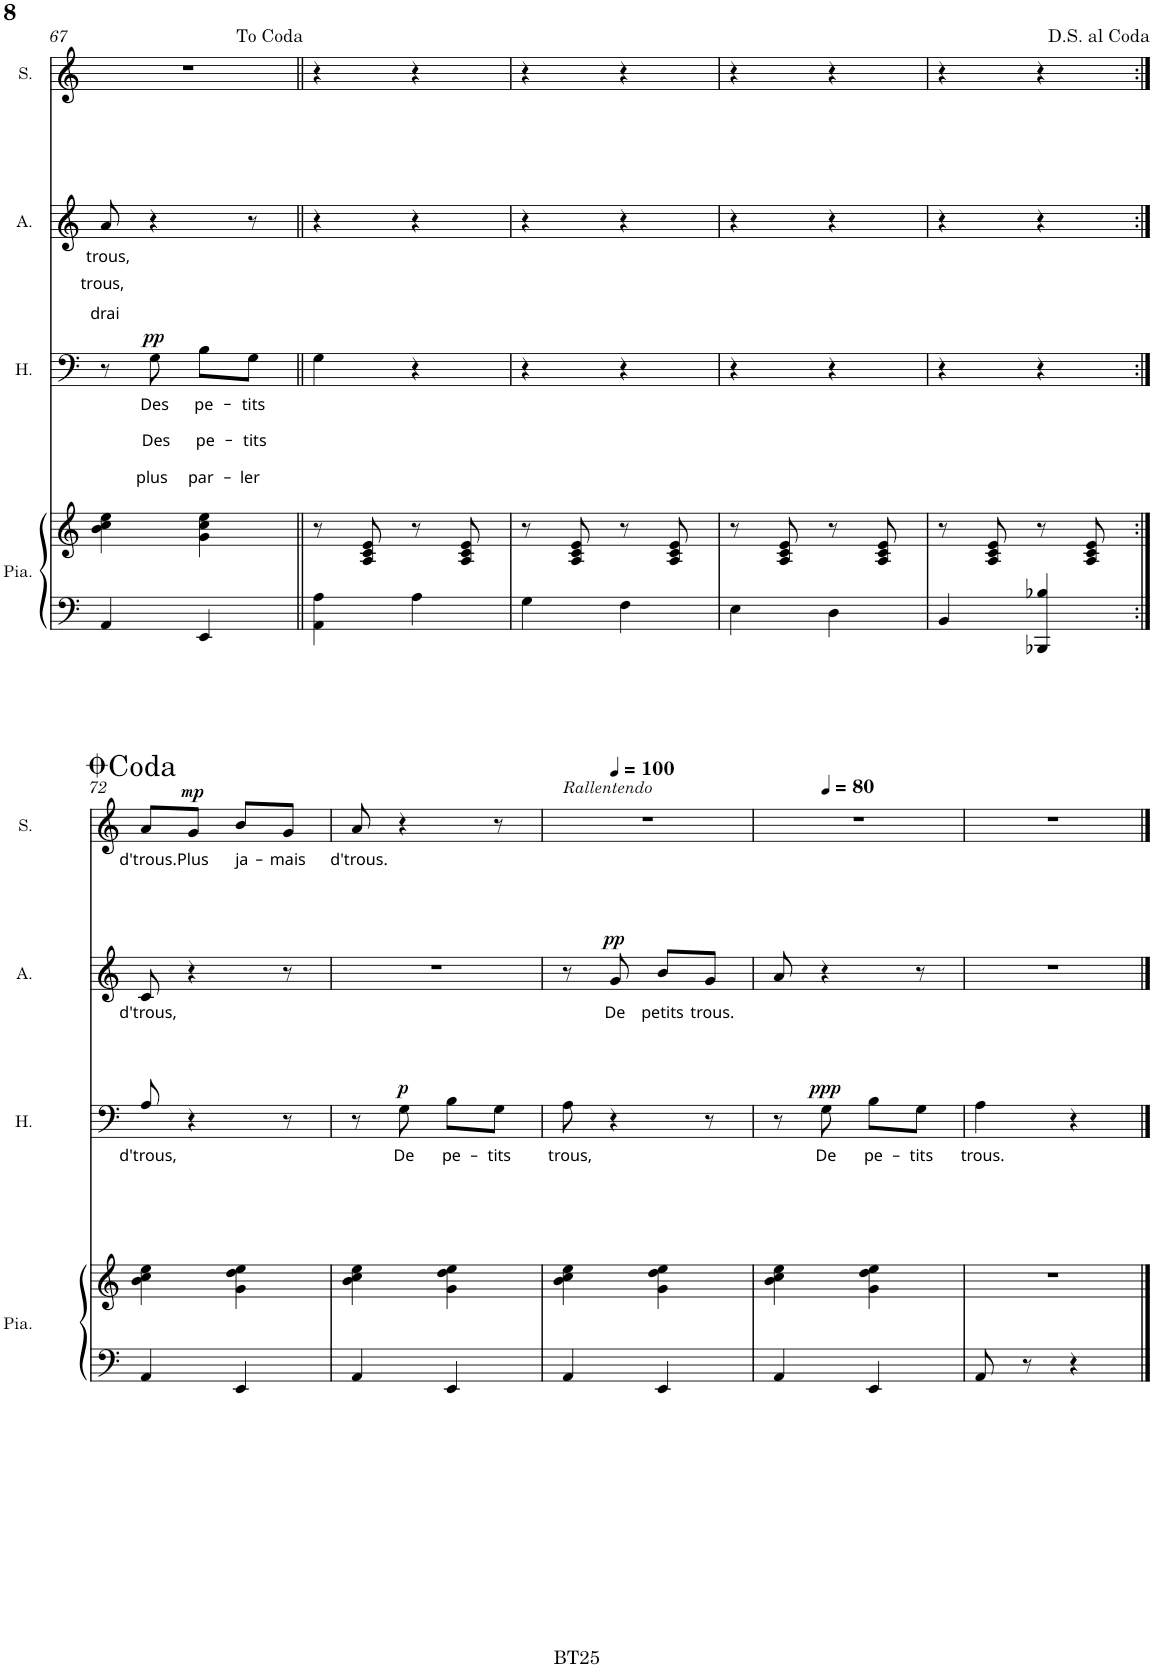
**kern	**kern	**kern	**text	**text	**text	**dynam	**kern	**text	**text	**text	**dynam	**kern	**text	**dynam
*part4	*part4	*part3	*part3	*part3	*part3	*part3	*part2	*part2	*part2	*part2	*part2	*part1	*part1	*part1
*staff5	*staff4	*staff3	*staff3	*staff3	*staff3	*staff3	*staff2	*staff2	*staff2	*staff2	*staff2	*staff1	*staff1	*staff1
*I"Piano	*	*I"Hommes	*	*	*	*	*I"Alto	*	*	*	*	*I"Soprano	*	*
*I'Pia.	*	*I'H.	*	*	*	*	*I'A.	*	*	*	*	*I'S.	*	*
!!LO:PB:g=z
*clefF4	*clefG2	*clefF4	*	*	*	*	*clefG2	*	*	*	*	*clefG2	*	*
*k[]	*k[]	*k[]	*	*	*	*	*k[]	*	*	*	*	*k[]	*	*
*M2/4	*M2/4	*M2/4	*	*	*	*	*M2/4	*	*	*	*	*M2/4	*	*
=67	=67	=67	=67	=67	=67	=67	=67	=67	=67	=67	=67	=67	=67	=67
!	!	!	!	!	!	!	!	!LO:LY:b	!LO:LY:b	!LO:LY:b	!	!	!	!
4AA/	4b\ 4cc\ 4ee\	8r	.	.	.	.	8a/	trous,	trous,	drai	.	2r	.	.
!	!	!	!LO:LY:b	!LO:LY:b	!LO:LY:b	!LO:DY:a	!	!	!	!	!	!	!	!
.	.	8G\	Des	Des	plus	pp	4r	.	.	.	.	.	.	.
!	!	!	!LO:LY:b	!LO:LY:b	!LO:LY:b	!	!	!	!	!	!	!	!	!
4EE/	4g\ 4cc\ 4ee\	8B\L	pe-	pe-	par-	.	.	.	.	.	.	.	.	.
!	!	!	!LO:LY:b	!LO:LY:b	!LO:LY:b	!	!	!	!	!	!	!	!	!
.	.	8G\J	-tits	-tits	-ler	.	8r	.	.	.	.	.	.	.
=68||	=68||	=68||	=68||	=68||	=68||	=68||	=68||	=68||	=68||	=68||	=68||	=68||	=68||	=68||
4AA\ 4A\	8r	4G\	.	.	.	.	4r	.	.	.	.	4r	.	.
.	8A/ 8c/ 8e/	.	.	.	.	.	.	.	.	.	.	.	.	.
4A\	8r	4r	.	.	.	.	4r	.	.	.	.	4r	.	.
.	8A/ 8c/ 8e/	.	.	.	.	.	.	.	.	.	.	.	.	.
=69	=69	=69	=69	=69	=69	=69	=69	=69	=69	=69	=69	=69	=69	=69
4G\	8r	4r	.	.	.	.	4r	.	.	.	.	4r	.	.
.	8A/ 8c/ 8e/	.	.	.	.	.	.	.	.	.	.	.	.	.
4F\	8r	4r	.	.	.	.	4r	.	.	.	.	4r	.	.
.	8A/ 8c/ 8e/	.	.	.	.	.	.	.	.	.	.	.	.	.
=70	=70	=70	=70	=70	=70	=70	=70	=70	=70	=70	=70	=70	=70	=70
4E\	8r	4r	.	.	.	.	4r	.	.	.	.	4r	.	.
.	8A/ 8c/ 8e/	.	.	.	.	.	.	.	.	.	.	.	.	.
4D\	8r	4r	.	.	.	.	4r	.	.	.	.	4r	.	.
.	8A/ 8c/ 8e/	.	.	.	.	.	.	.	.	.	.	.	.	.
=71	=71	=71	=71	=71	=71	=71	=71	=71	=71	=71	=71	=71	=71	=71
4BB/	8r	4r	.	.	.	.	4r	.	.	.	.	4r	.	.
.	8A/ 8c/ 8e/	.	.	.	.	.	.	.	.	.	.	.	.	.
4BBB-X/ 4B-X/	8r	4r	.	.	.	.	4r	.	.	.	.	4r	.	.
.	8A/ 8c/ 8e/	.	.	.	.	.	.	.	.	.	.	.	.	.
!!LO:LB:g=z
=72:|!	=72:|!	=72:|!	=72:|!	=72:|!	=72:|!	=72:|!	=72:|!	=72:|!	=72:|!	=72:|!	=72:|!	=72:|!	=72:|!	=72:|!
!	!	!	!LO:LY:b	!	!	!	!	!LO:LY:b	!	!	!	!	!LO:LY:b	!
4AA/	4b\ 4cc\ 4ee\	8A/	d'trous,	.	.	.	8c/	d'trous,	.	.	.	8a/L	d'trous.	.
!	!	!	!	!	!	!	!	!	!	!	!	!	!LO:LY:b	!LO:DY:a
.	.	4r	.	.	.	.	4r	.	.	.	.	8g/J	Plus	mp
!	!	!	!	!	!	!	!	!	!	!	!	!	!LO:LY:b	!
4EE/	4g\ 4dd\ 4ee\	.	.	.	.	.	.	.	.	.	.	8b/L	ja-	.
!	!	!	!	!	!	!	!	!	!	!	!	!	!LO:LY:b	!
.	.	8r	.	.	.	.	8r	.	.	.	.	8g/J	-mais	.
=73	=73	=73	=73	=73	=73	=73	=73	=73	=73	=73	=73	=73	=73	=73
!	!	!	!	!	!	!	!	!	!	!	!	!	!LO:LY:b	!
4AA/	4b\ 4cc\ 4ee\	8r	.	.	.	.	2r	.	.	.	.	8a/	d'trous.	.
!	!	!	!LO:LY:b	!	!	!LO:DY:a	!	!	!	!	!	!	!	!
.	.	8G\	De	.	.	p	.	.	.	.	.	4r	.	.
!	!	!	!LO:LY:b	!	!	!	!	!	!	!	!	!	!	!
4EE/	4g\ 4dd\ 4ee\	8B\L	pe-	.	.	.	.	.	.	.	.	.	.	.
!	!	!	!LO:LY:b	!	!	!	!	!	!	!	!	!	!	!
.	.	8G\J	-tits	.	.	.	.	.	.	.	.	8r	.	.
=74	=74	=74	=74	=74	=74	=74	=74	=74	=74	=74	=74	=74	=74	=74
!	!	!	!	!	!	!	!	!	!	!	!	!LO:TX:a:i:t=Rallentendo	!	!
!	!	!	!LO:LY:b	!	!	!	!	!	!	!	!	!	!	!
*	*	*	*	*	*	*	*	*	*	*	*	*^	*	*
4AA/	4b\ 4cc\ 4ee\	8A\	trous,	.	.	.	8r	.	.	.	.	2r	8ryy	.	.
*	*	*	*	*	*	*	*	*	*	*	*	*MM100	*	*	*
!	!	!	!	!	!	!	!	!LO:LY:b	!	!	!LO:DY:a	!	!	!	!
.	.	4r	.	.	.	.	8g/	De	.	.	pp	.	4.ryy	.	.
!	!	!	!	!	!	!	!	!LO:LY:b	!	!	!	!	!	!	!
4EE/	4g\ 4dd\ 4ee\	.	.	.	.	.	8b/L	petits	.	.	.	.	.	.	.
!	!	!	!	!	!	!	!	!LO:LY:b	!	!	!	!	!	!	!
.	.	8r	.	.	.	.	8g/J	trous.	.	.	.	.	.	.	.
=75	=75	=75	=75	=75	=75	=75	=75	=75	=75	=75	=75	=75	=75	=75	=75
4AA/	4b\ 4cc\ 4ee\	8r	.	.	.	.	8a/	.	.	.	.	2r	8ryy	.	.
*	*	*	*	*	*	*	*	*	*	*	*	*MM80	*	*	*
!	!	!	!LO:LY:b	!	!	!LO:DY:a	!	!	!	!	!	!	!	!	!
.	.	8G\	De	.	.	ppp	4r	.	.	.	.	.	4.ryy	.	.
!	!	!	!LO:LY:b	!	!	!	!	!	!	!	!	!	!	!	!
4EE/	4g\ 4dd\ 4ee\	8B\L	pe-	.	.	.	.	.	.	.	.	.	.	.	.
!	!	!	!LO:LY:b	!	!	!	!	!	!	!	!	!	!	!	!
.	.	8G\J	-tits	.	.	.	8r	.	.	.	.	.	.	.	.
=76	=76	=76	=76	=76	=76	=76	=76	=76	=76	=76	=76	=76	=76	=76	=76
!	!	!	!LO:LY:b	!	!	!	!	!	!	!	!	!	!	!	!
*	*	*	*	*	*	*	*	*	*	*	*	*v	*v	*	*
8AA/	2r	4A\	trous.	.	.	.	2r	.	.	.	.	2r	.	.
8r	.	.	.	.	.	.	.	.	.	.	.	.	.	.
4r	.	4r	.	.	.	.	.	.	.	.	.	.	.	.
==	==	==	==	==	==	==	==	==	==	==	==	==	==	==
*-	*-	*-	*-	*-	*-	*-	*-	*-	*-	*-	*-	*-	*-	*-
